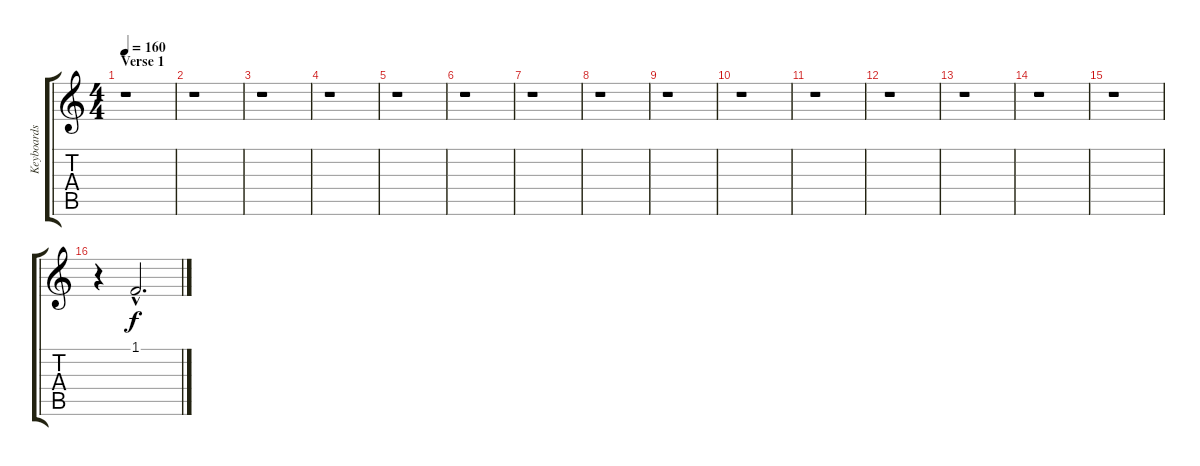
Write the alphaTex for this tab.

\track ("Keyboards 2" "Keyboards ") {instrument stringensemble1}
\staff {score tabs}
\tuning (E4 B3 G3 D3 A2 E2) {hide}
\ts (4 4)
\section ("" "Verse 1")
\tempo 160
\clef g2
\ks c
r.1{dy f} |
r.1 |
r.1 |
r.1 |
r.1 |
r.1 |
r.1 |
r.1 |
r.1 |
r.1 |
r.1 |
r.1 |
r.1 |
r.1 |
r.1 |
r.4 1.1{hac}.2{d instrument reversecymbal}
